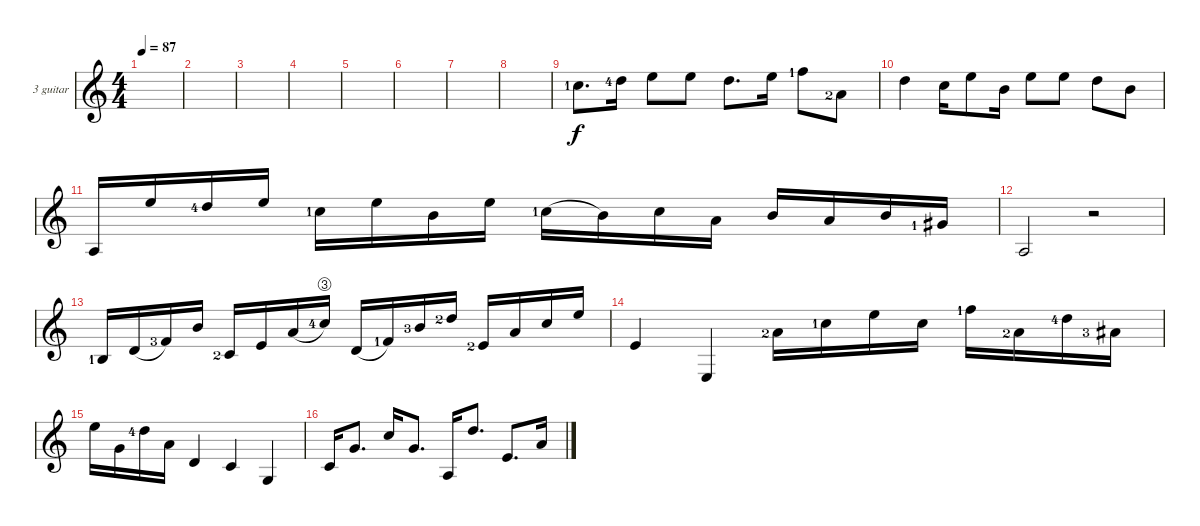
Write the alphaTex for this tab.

\defaultSystemsLayout 4
\bracketExtendMode groupsimilarinstruments
\firstSystemTrackNameOrientation horizontal
\otherSystemsTrackNameOrientation horizontal
\track ("3 guitar" "3 guitar") {instrument acousticguitarsteel}
\staff {score}
\tuning (E4 B3 G3 D3 A2 E2)
\ts (4 4)
\scale
0.498489
\tempo 87
\accidentals auto
\clef g2
\ottava regular
\simile none
\scale
0.485477
\ks c
|
\scale
0.501511
\scale
0.257261 |
\scale
0.5
\scale
0.257261 |
\scale
0.5
\scale
0.333333 |
\scale
0.5
\scale
0.333333 |
\scale
0.5
\scale
0.333333 |
\scale
0.5
\scale
0.333333 |
\scale
0.5
\scale
0.333333 |
\scale
0.442029
\scale
0.333333 1.2{lf 2}.8{d} 3.2{lf 5}.16 0.1.8 0.1.8 3.2.8{d} 0.1.16 1.1{lf 2}.8 2.3{lf 3}.8 |
\scale
0.557971
\scale
0.333333 3.2.4 1.2.16 0.1.8 0.2.16 0.1.8 0.1.8 3.2.8 0.2.8 |
\scale
0.5
\scale
0.333333 0.5.16 0.1.16 3.2{lf 5}.16 0.1.16 1.2{lf 2}.16 0.1.16 0.2.16 0.1.16 1.2{lf 2}.16{legatoorigin} 0.2.16 1.2.16 2.3.16 0.2.16 2.3.16 0.2.16 1.3{lf 2}.16 |
\scale
0.5
\scale
0.333333 0.5.2 r.2 |
\scale
0.347458
\scale
0.333333 2.5{lf 2}.16 0.4.16{legatoorigin} 3.4{lf 4}.16 0.2.16 3.5{lf 3}.16 2.4.16 2.3.16{legatoorigin} 5.3{string lf 5}.16 0.4.16{legatoorigin} 3.4{lf 2}.16 4.3{lf 4}.16 3.2{lf 3}.16 2.4{lf 3}.16 2.3.16 1.2.16 0.1.16 |
\scale
0.652542
\scale
0.333333 2.4.4 0.6.4 2.3{lf 3}.16 1.2{lf 2}.16 0.1.16 1.2.16 1.1{lf 2}.16 2.3{lf 3}.16 3.2{lf 5}.16 3.3{lf 4}.16 |
\scale
0.401961
\scale
0.333333 0.1.16 0.3.16 3.2{lf 5}.16 2.3.16 0.4.4 3.5.4 3.6.4 |
\scale
0.598039
\scale
0.333333 3.5.16 0.3.8{d} 1.2.16 0.3.8{d} 0.5.16 3.2.8{d} 2.4.8{d} 2.3.16
